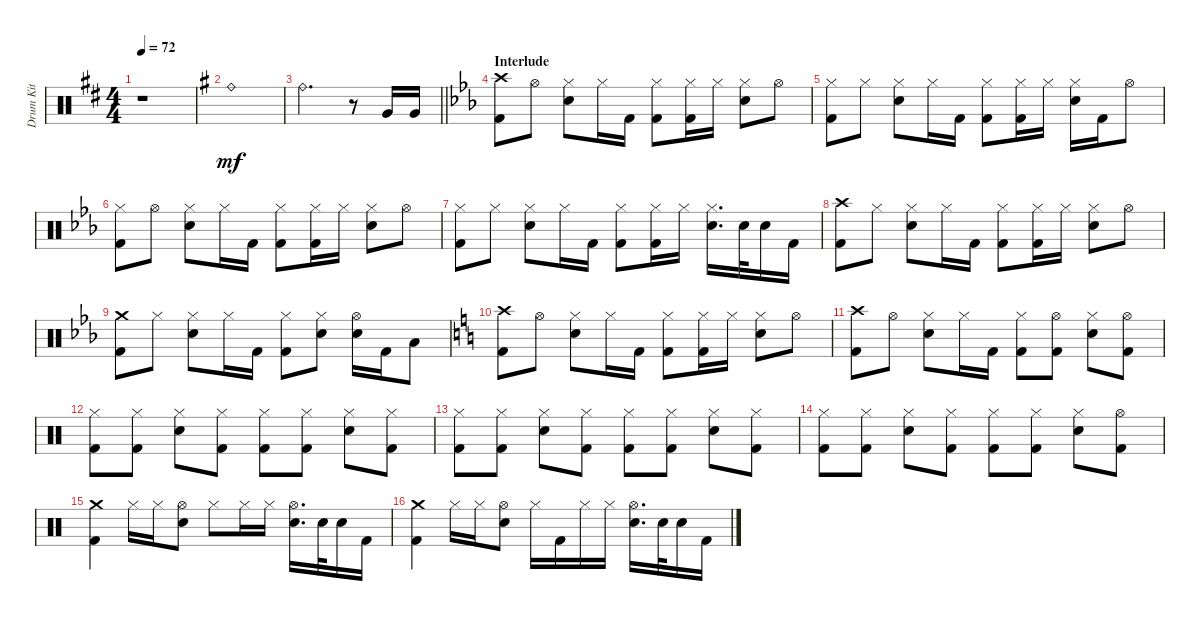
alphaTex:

\track ("Drum Kit" "Drum Kit") {instrument percussion}
\staff {score}
\articulation defaults
\ts (4 4)
\tempo 72
\clef neutral
\ks d
r.1{dy mf} |
\ks g "Ride (bell)".1
|
\barLineRight lightlight "Ride (bell)".2{d}
r.8 "Very Low Tom (hit)".16 "Very Low Tom (hit)".16 |
\section ("" "Interlude")
\ks eb
("Crash high (hit)" "Kick (hit) 2").8 "Hi-Hat (open)".8 ("Hi-Hat (closed)" "Electric Snare (hit)").8 "Hi-Hat (closed)".16 "Kick (hit) 2".16 ("Hi-Hat (closed)" "Kick (hit) 2").8 ("Hi-Hat (closed)" "Kick (hit) 2").16 "Hi-Hat (closed)".16 ("Hi-Hat (closed)" "Electric Snare (hit)").8 "Hi-Hat (open)".8 |
("Hi-Hat (closed)" "Kick (hit) 2").8 "Hi-Hat (closed)".8 ("Hi-Hat (closed)" "Electric Snare (hit)").8 "Hi-Hat (closed)".16 "Kick (hit) 2".16 ("Hi-Hat (closed)" "Kick (hit) 2").8 ("Hi-Hat (closed)" "Kick (hit) 2").16 "Hi-Hat (closed)".16 ("Hi-Hat (closed)" "Electric Snare (hit)").16 "Kick (hit) 2".16 "Hi-Hat (open)".8 |
("Hi-Hat (closed)" "Kick (hit) 2").8 "Hi-Hat (open)".8 ("Hi-Hat (closed)" "Electric Snare (hit)").8 "Hi-Hat (closed)".16 "Kick (hit) 2".16 ("Hi-Hat (closed)" "Kick (hit) 2").8 ("Hi-Hat (closed)" "Kick (hit) 2").16 "Hi-Hat (closed)".16 ("Hi-Hat (closed)" "Electric Snare (hit)").8 "Hi-Hat (open)".8 |
("Hi-Hat (closed)" "Kick (hit) 2").8 "Hi-Hat (closed)".8 ("Hi-Hat (closed)" "Electric Snare (hit)").8 "Hi-Hat (closed)".16 "Kick (hit) 2".16 ("Hi-Hat (closed)" "Kick (hit) 2").8 ("Hi-Hat (closed)" "Kick (hit) 2").16 "Hi-Hat (closed)".16 ("Hi-Hat (closed)" "Electric Snare (hit)").16{d} "Electric Snare (hit)".32 "Electric Snare (hit)".16 "Kick (hit) 2".16 |
("Crash high (hit)" "Kick (hit) 2").8 "Hi-Hat (closed)".8 ("Hi-Hat (closed)" "Electric Snare (hit)").8 "Hi-Hat (closed)".16 "Kick (hit) 2".16 ("Hi-Hat (closed)" "Kick (hit) 2").8 ("Hi-Hat (closed)" "Kick (hit) 2").16 "Hi-Hat (closed)".16 ("Hi-Hat (closed)" "Electric Snare (hit)").8 "Hi-Hat (open)".8 |
("Crash medium (hit)" "Kick (hit) 2").8 "Hi-Hat (closed)".8 ("Hi-Hat (closed)" "Electric Snare (hit)").8 "Hi-Hat (closed)".16 "Kick (hit) 2".16 ("Hi-Hat (closed)" "Kick (hit) 2").8 ("Hi-Hat (closed)" "Electric Snare (hit)").8 ("Hi-Hat (open)" "Electric Snare (hit)").16 "Kick (hit) 2".16 "Low Tom (hit)".8 |
\ks c
("Crash high (hit)" "Kick (hit) 2").8 "Hi-Hat (open)".8 ("Hi-Hat (closed)" "Electric Snare (hit)").8 "Hi-Hat (closed)".16 "Kick (hit) 2".16 ("Hi-Hat (closed)" "Kick (hit) 2").8 ("Hi-Hat (closed)" "Kick (hit) 2").16 "Hi-Hat (closed)".16 ("Hi-Hat (closed)" "Electric Snare (hit)").8 "Hi-Hat (open)".8 |
("Crash high (hit)" "Kick (hit) 2").8 "Hi-Hat (open)".8 ("Hi-Hat (closed)" "Electric Snare (hit)").8 "Hi-Hat (closed)".16 "Kick (hit) 2".16 ("Hi-Hat (closed)" "Kick (hit) 2").8 ("Hi-Hat (open)" "Kick (hit) 2").8 ("Hi-Hat (closed)" "Electric Snare (hit)").8 ("Hi-Hat (open)" "Kick (hit) 2").8 |
("Hi-Hat (closed)" "Kick (hit) 2").8 ("Hi-Hat (closed)" "Kick (hit) 2").8 ("Hi-Hat (closed)" "Electric Snare (hit)").8 ("Hi-Hat (closed)" "Kick (hit) 2").8 ("Hi-Hat (closed)" "Kick (hit) 2").8 ("Hi-Hat (closed)" "Kick (hit) 2").8 ("Hi-Hat (closed)" "Electric Snare (hit)").8 ("Hi-Hat (closed)" "Kick (hit) 2").8 |
("Hi-Hat (closed)" "Kick (hit) 2").8 ("Hi-Hat (closed)" "Kick (hit) 2").8 ("Hi-Hat (closed)" "Electric Snare (hit)").8 ("Hi-Hat (closed)" "Kick (hit) 2").8 ("Hi-Hat (closed)" "Kick (hit) 2").8 ("Hi-Hat (closed)" "Kick (hit) 2").8 ("Hi-Hat (closed)" "Electric Snare (hit)").8 ("Hi-Hat (closed)" "Kick (hit) 2").8 |
("Hi-Hat (closed)" "Kick (hit) 2").8 ("Hi-Hat (closed)" "Kick (hit) 2").8 ("Hi-Hat (closed)" "Electric Snare (hit)").8 ("Hi-Hat (closed)" "Kick (hit) 2").8 ("Hi-Hat (closed)" "Kick (hit) 2").8 ("Hi-Hat (closed)" "Kick (hit) 2").8 ("Hi-Hat (closed)" "Electric Snare (hit)").8 ("Hi-Hat (open)" "Kick (hit) 2").8 |
("Crash medium (hit)" "Kick (hit) 2").4 "Hi-Hat (closed)".16 "Hi-Hat (closed)".16 ("Hi-Hat (open)" "Electric Snare (hit)").8 "Hi-Hat (closed)".8 "Hi-Hat (closed)".16 "Hi-Hat (closed)".16 ("Hi-Hat (open)" "Electric Snare (hit)").16{d} "Electric Snare (hit)".32 "Electric Snare (hit)".16 "Kick (hit) 2".16 |
("Crash medium (hit)" "Kick (hit) 2").4 "Hi-Hat (closed)".16 "Hi-Hat (closed)".16 ("Hi-Hat (open)" "Electric Snare (hit)").8 "Hi-Hat (closed)".16 "Kick (hit) 2".16 "Hi-Hat (closed)".16 "Hi-Hat (closed)".16 ("Hi-Hat (open)" "Electric Snare (hit)").16{d} "Electric Snare (hit)".32 "Electric Snare (hit)".16 "Kick (hit) 2".16
